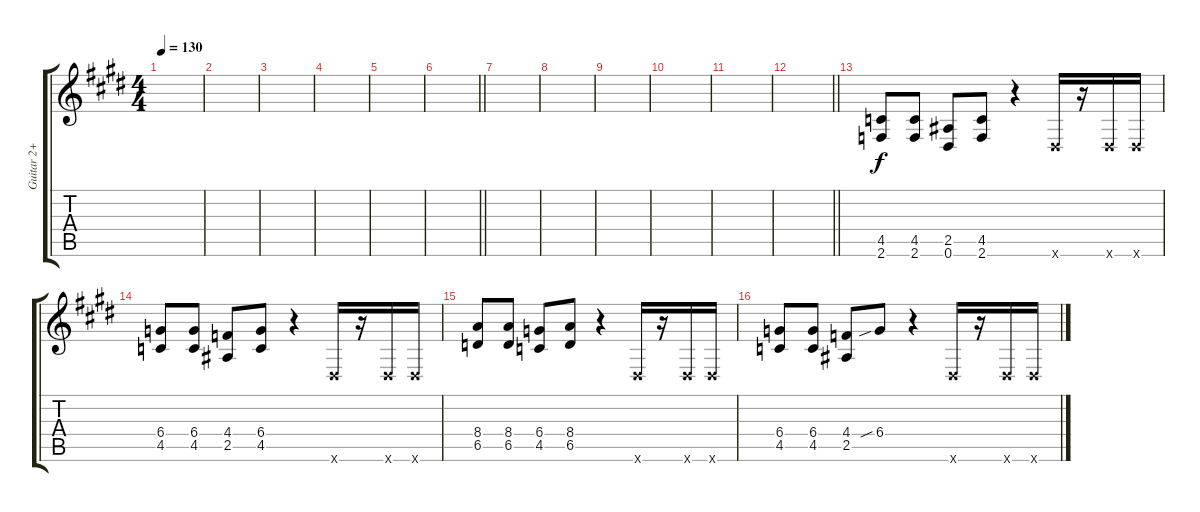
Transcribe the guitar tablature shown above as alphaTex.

\track ("Guitar 2+ (optional)" "Guitar 2+ ") {instrument distortionguitar}
\staff {score tabs}
\tuning (Eb4 Bb3 Gb3 Db3 Ab2 Eb2) {hide}
\ts (4 4)
\tempo 130
\clef g2
\ks e
|
|
|
|
|
\barLineRight lightlight
|
|
|
|
|
|
\barLineRight lightlight
|
(4.5 2.6).8 (4.5 2.6).8 (2.5 0.6).8 (4.5 2.6).8 r.4 0.6{x}.16 r.16 0.6{x}.16 0.6{x}.16 |
(6.4 4.5).8 (6.4 4.5).8 (4.4 2.5).8 (6.4 4.5).8 r.4 0.6{x}.16 r.16 0.6{x}.16 0.6{x}.16 |
(8.4 6.5).8 (8.4 6.5).8 (6.4 4.5).8 (8.4 6.5).8 r.4 0.6{x}.16 r.16 0.6{x}.16 0.6{x}.16 |
(6.4 4.5).8 (6.4 4.5).8 (4.4 2.5).8 6.4{sib}.8 r.4 0.6{x}.16 r.16 0.6{x}.16 0.6{x}.16
